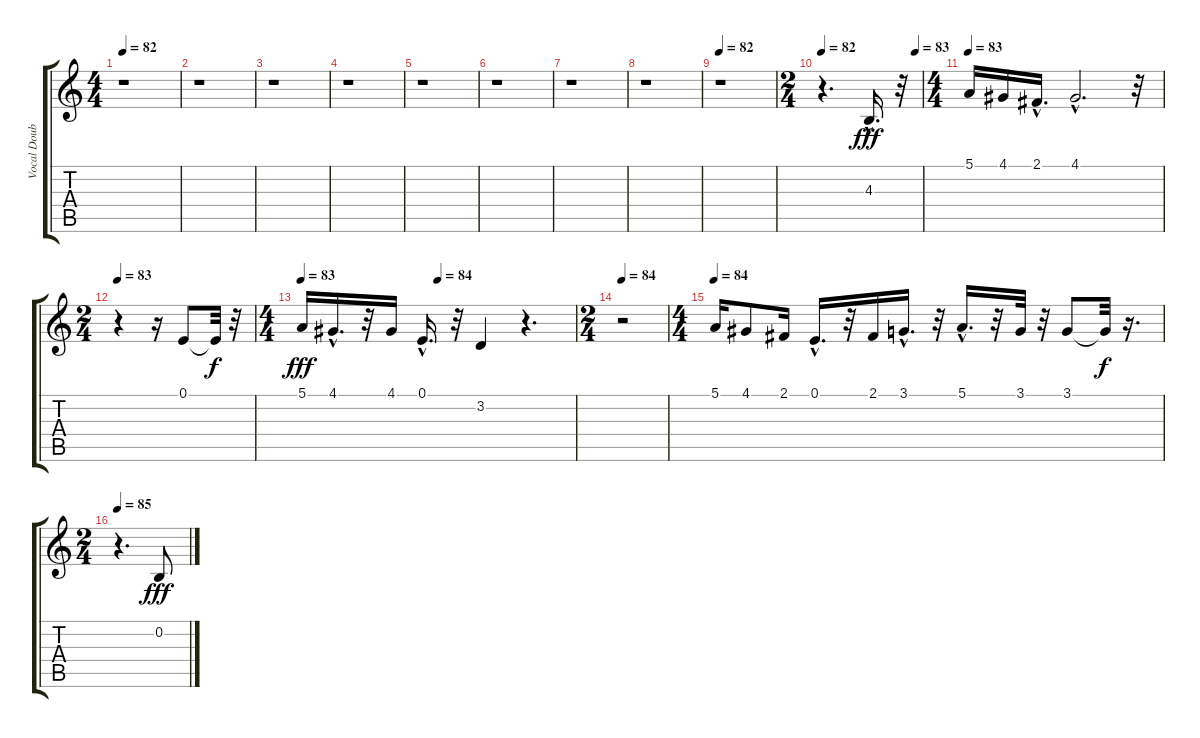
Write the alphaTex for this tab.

\track ("Vocal Doubling/Distortion" "Vocal Doub") {instrument lead5charang}
\staff {score tabs}
\tuning (E4 B3 G3 D3 A2 E2) {hide}
\ts (4 4)
\tempo 82
\clef g2
\ks c
r.1{dy fff} |
r.1 |
r.1 |
r.1 |
r.1 |
r.1 |
r.1 |
r.1 |
\tempo 82
r.1 |
\ts (2 4)
\tempo 82
\tempo (83 0.9375)
r.4{d} 4.3{hac}.16{d} r.32 |
\ts (4 4)
\tempo 83
5.1.16 4.1.16 2.1{hac}.16{d} 4.1{hac}.2{d} r.32 |
\ts (2 4)
\tempo 83
r.4 r.16 0.1.8 0.1{t}.32{dy f} r.32 |
\ts (4 4)
\tempo 83
\tempo (84 0.5)
5.1.16{dy fff} 4.1{hac}.16{d} r.32 4.1.16 0.1{hac}.16{d} r.32 3.2.4 r.4{d} |
\ts (2 4)
\tempo 84
r.2 |
\ts (4 4)
\tempo 84
5.1.16 4.1.8 2.1.16 0.1{hac}.16{d} r.32 2.1.16 3.1{hac}.16{d} r.32 5.1{hac}.16{d} r.32 3.1.32 r.32 3.1.8 3.1{t}.32{dy f} r.16{d} |
\ts (2 4)
\tempo 85
r.4{d} 0.2.8{dy fff}
